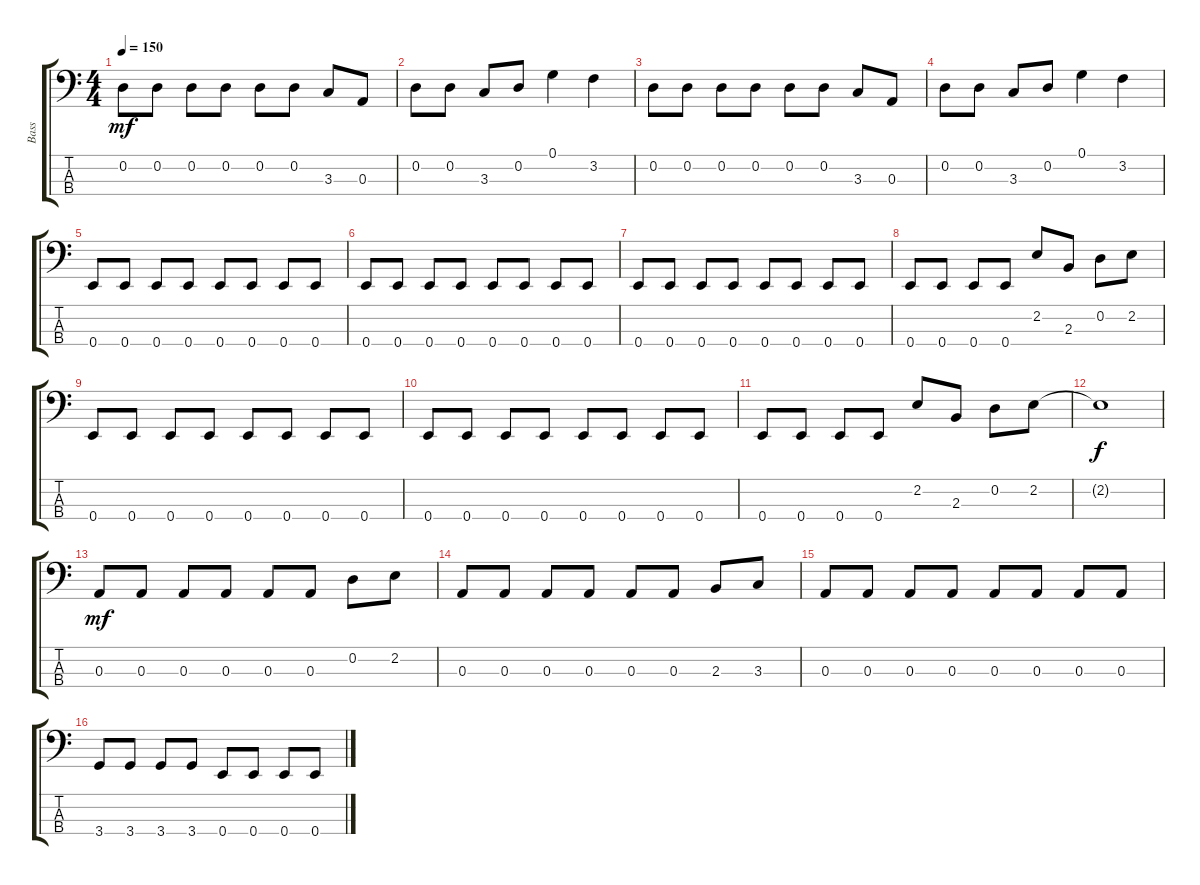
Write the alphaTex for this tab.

\track ("Bass" "Bass") {instrument slapbass2}
\staff {score tabs}
\tuning (G2 D2 A1 E1) {hide}
\ts (4 4)
\tempo 150
\clef f4
\ks c
0.2.8{dy mf} 0.2.8 0.2.8 0.2.8 0.2.8 0.2.8 3.3.8 0.3.8 |
0.2.8 0.2.8 3.3.8 0.2.8 0.1.4 3.2.4 |
0.2.8 0.2.8 0.2.8 0.2.8 0.2.8 0.2.8 3.3.8 0.3.8 |
0.2.8 0.2.8 3.3.8 0.2.8 0.1.4 3.2.4 |
0.4.8 0.4.8 0.4.8 0.4.8 0.4.8 0.4.8 0.4.8 0.4.8 |
0.4.8 0.4.8 0.4.8 0.4.8 0.4.8 0.4.8 0.4.8 0.4.8 |
0.4.8 0.4.8 0.4.8 0.4.8 0.4.8 0.4.8 0.4.8 0.4.8 |
0.4.8 0.4.8 0.4.8 0.4.8 2.2.8 2.3.8 0.2.8 2.2.8 |
0.4.8 0.4.8 0.4.8 0.4.8 0.4.8 0.4.8 0.4.8 0.4.8 |
0.4.8 0.4.8 0.4.8 0.4.8 0.4.8 0.4.8 0.4.8 0.4.8 |
0.4.8 0.4.8 0.4.8 0.4.8 2.2.8 2.3.8 0.2.8 2.2.8 |
2.2{t}.1{dy f} |
0.3.8{dy mf} 0.3.8 0.3.8 0.3.8 0.3.8 0.3.8 0.2.8 2.2.8 |
0.3.8 0.3.8 0.3.8 0.3.8 0.3.8 0.3.8 2.3.8 3.3.8 |
0.3.8 0.3.8 0.3.8 0.3.8 0.3.8 0.3.8 0.3.8 0.3.8 |
3.4.8 3.4.8 3.4.8 3.4.8 0.4.8 0.4.8 0.4.8 0.4.8
